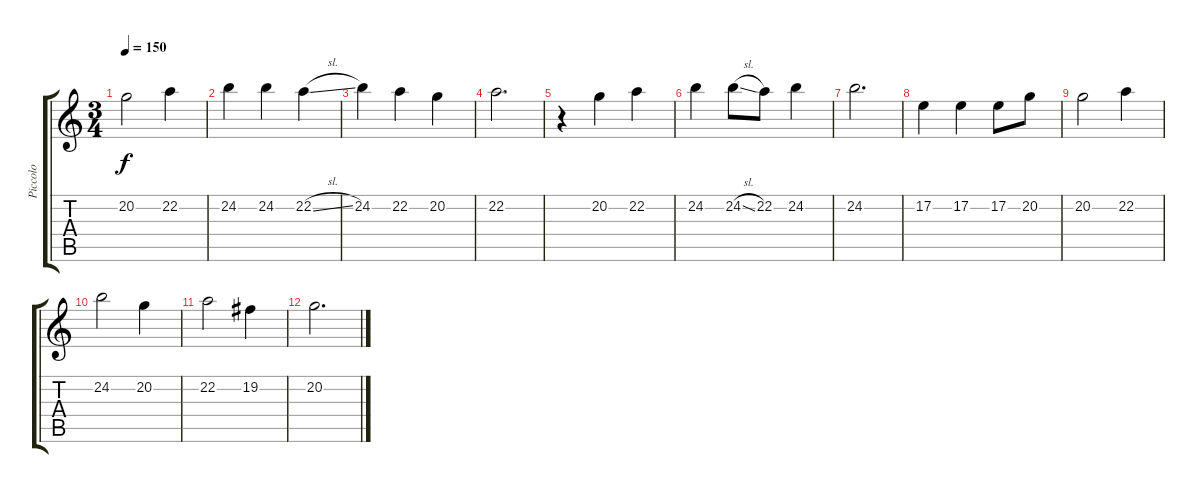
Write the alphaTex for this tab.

\track ("Piccolo" "Piccolo") {instrument piccolo}
\staff {score tabs}
\tuning (E4 B3 G3 D3 A2 E2) {hide}
\ts (3 4)
\tempo 150
\clef g2
\ks c
20.2.2{dy f} 22.2.4 |
24.2.4 24.2.4 22.2{sl}.4 |
24.2.4 22.2.4 20.2.4 |
22.2.2{d} |
r.4 20.2.4 22.2.4 |
24.2.4 24.2{sl}.8 22.2.8 24.2.4 |
24.2.2{d} |
17.2.4 17.2.4 17.2.8 20.2.8 |
20.2.2 22.2.4 |
24.2.2 20.2.4 |
22.2.2 19.2.4 |
20.2.2{d}
